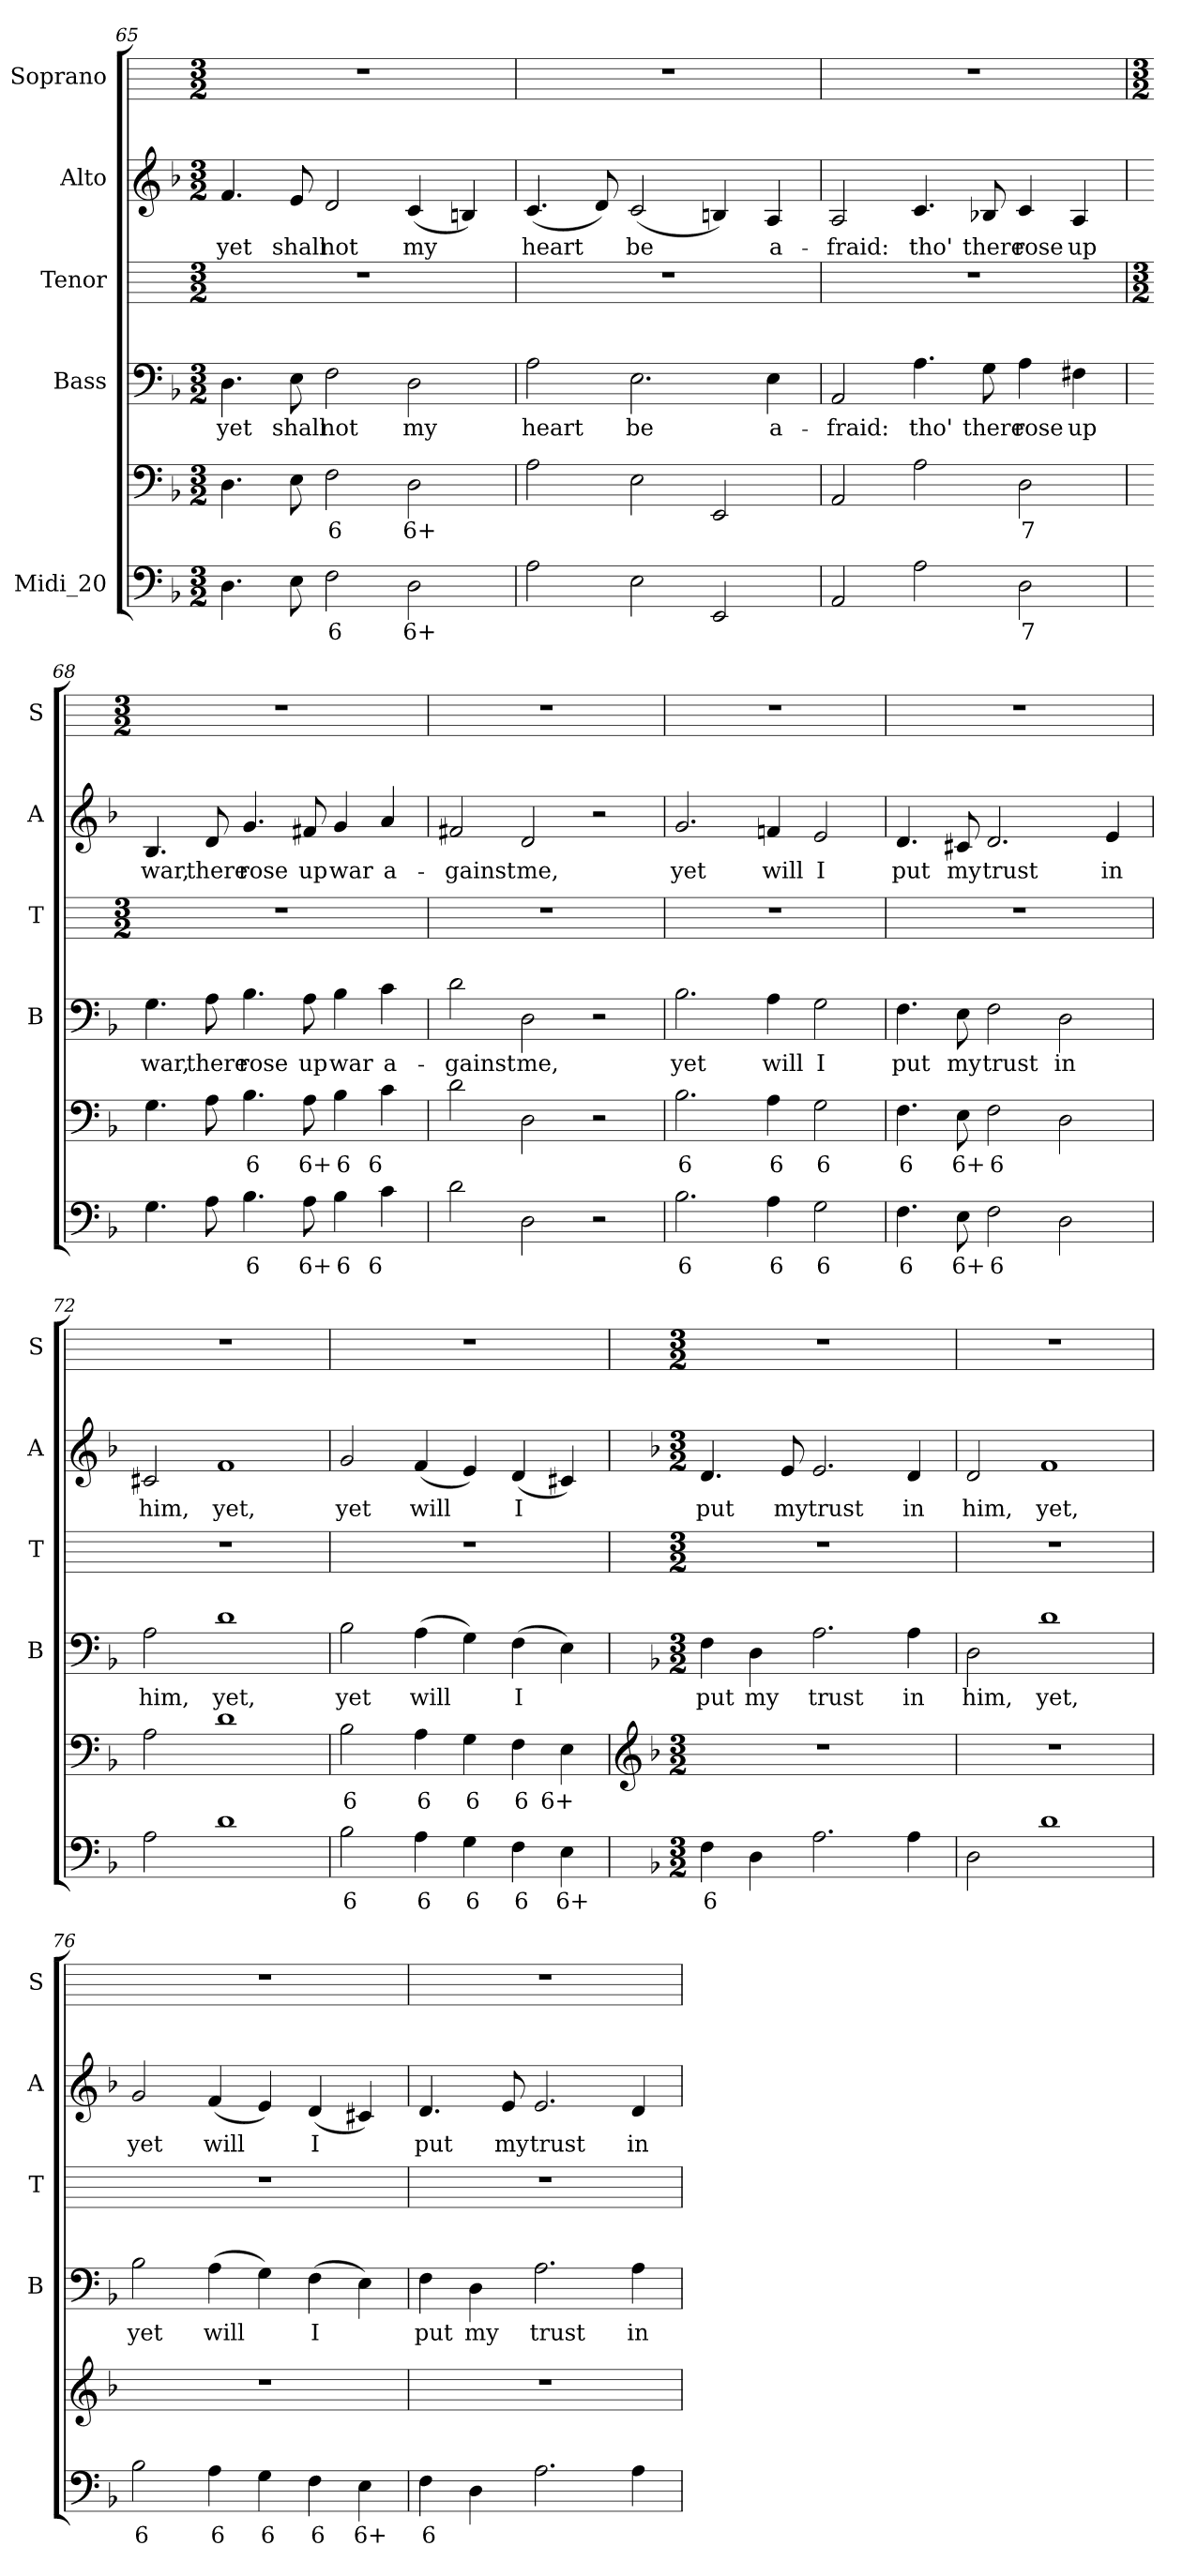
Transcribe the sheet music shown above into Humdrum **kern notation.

**kern	**text	**kern	**text	**kern	**text	**kern	**kern	**text	**kern
*part5	*part5	*part5	*part5	*part4	*part4	*part3	*part2	*part2	*part1
*staff6	*staff6	*staff5	*staff5	*staff4	*staff4	*staff3	*staff2	*staff2	*staff1
*I"Midi_20	*	*	*	*I"Bass	*	*I"Tenor	*I"Alto	*	*I"Soprano
*	*	*	*	*I'B	*	*I'T	*I'A	*	*I'S
*clefF4	*	*clefF4	*	*clefF4	*	*	*clefG2	*	*
*k[b-]	*	*k[b-]	*	*k[b-]	*	*	*k[b-]	*	*
*F:	*	*F:	*	*F:	*	*	*F:	*	*
*M3/2	*	*M3/2	*	*M3/2	*	*M3/2	*M3/2	*	*M3/2
=65	=65	=65	=65	=65	=65	=65	=65	=65	=65
!	!	!	!	!	!LO:LY:b	!	!	!LO:LY:b	!
4.D	.	4.D	.	4.D	yet	1.r	4.f	yet	1.r
!	!	!	!	!	!LO:LY:b	!	!	!LO:LY:b	!
8E	.	8E	.	8E	shall	.	8e	shall	.
!	!LO:LY:b	!	!LO:LY:b	!	!LO:LY:b	!	!	!LO:LY:b	!
2F	6	2F	6	2F	not	.	2d	not	.
!	!LO:LY:b	!	!LO:LY:b	!	!LO:LY:b	!	!	!LO:LY:b	!
2D	6+	2D	6+	2D	my	.	(<4c	my	.
.	.	.	.	.	.	.	4Bn)	.	.
=66	=66	=66	=66	=66	=66	=66	=66	=66	=66
!	!	!	!	!	!LO:LY:b	!	!	!LO:LY:b	!
2A	.	2A	.	2A	heart	1.r	(<4.c	heart	1.r
.	.	.	.	.	.	.	8d)	.	.
!	!	!	!	!	!LO:LY:b	!	!	!LO:LY:b	!
2E	.	2E	.	2.E	be	.	(<2c	be	.
2EE	.	2EE	.	.	.	.	4Bn)	.	.
!	!	!	!	!	!LO:LY:b	!	!	!LO:LY:b	!
.	.	.	.	4E	a-	.	4A	a-	.
=67	=67	=67	=67	=67	=67	=67	=67	=67	=67
!	!	!	!	!	!LO:LY:b	!	!	!LO:LY:b	!
2AA	.	2AA	.	2AA	-fraid:	1.r	2A	-fraid:	1.r
!	!	!	!	!	!LO:LY:b	!	!	!LO:LY:b	!
2A	.	2A	.	4.A	tho'	.	4.c	tho'	.
!	!	!	!	!	!LO:LY:b	!	!	!LO:LY:b	!
.	.	.	.	8G	there	.	8B-X	there	.
!	!LO:LY:b	!	!LO:LY:b	!	!LO:LY:b	!	!	!LO:LY:b	!
2D	7	2D	7	4A	rose	.	4c	rose	.
!	!	!	!	!	!LO:LY:b	!	!	!LO:LY:b	!
.	.	.	.	4F#X	up	.	4A	up	.
!!LO:LB:g=z
=68	=68	=68	=68	=68	=68	=68	=68	=68	=68
*	*	*	*	*	*	*M3/2	*	*	*M3/2
!	!	!	!	!	!LO:LY:b	!	!	!LO:LY:b	!
4.G	.	4.G	.	4.G	war,	1.r	4.B-	war,	1.r
!	!	!	!	!	!LO:LY:b	!	!	!LO:LY:b	!
8A	.	8A	.	8A	there	.	8d	there	.
!	!LO:LY:b	!	!LO:LY:b	!	!LO:LY:b	!	!	!LO:LY:b	!
4.B-	6	4.B-	6	4.B-	rose	.	4.g	rose	.
!	!LO:LY:b	!	!LO:LY:b	!	!LO:LY:b	!	!	!LO:LY:b	!
8A	6+	8A	6+	8A	up	.	8f#X	up	.
!	!LO:LY:b	!	!LO:LY:b	!	!LO:LY:b	!	!	!LO:LY:b	!
4B-	6	4B-	6	4B-	war	.	4g	war	.
!	!LO:LY:b	!	!LO:LY:b	!	!LO:LY:b	!	!	!LO:LY:b	!
4c	6	4c	6	4c	a-	.	4a	a-	.
=69	=69	=69	=69	=69	=69	=69	=69	=69	=69
!	!	!	!	!	!LO:LY:b	!	!	!LO:LY:b	!
2d	.	2d	.	2d	-gainst	1.r	2f#X	-gainst	1.r
!	!	!	!	!	!LO:LY:b	!	!	!LO:LY:b	!
2D	.	2D	.	2D	me,	.	2d	me,	.
2r	.	2r	.	2r	.	.	2r	.	.
=70	=70	=70	=70	=70	=70	=70	=70	=70	=70
!	!LO:LY:b	!	!LO:LY:b	!	!LO:LY:b	!	!	!LO:LY:b	!
2.B-	6	2.B-	6	2.B-	yet	1.r	2.g	yet	1.r
!	!LO:LY:b	!	!LO:LY:b	!	!LO:LY:b	!	!	!LO:LY:b	!
4A	6	4A	6	4A	will	.	4fn	will	.
!	!LO:LY:b	!	!LO:LY:b	!	!LO:LY:b	!	!	!LO:LY:b	!
2G	6	2G	6	2G	I	.	2e	I	.
=71	=71	=71	=71	=71	=71	=71	=71	=71	=71
!	!LO:LY:b	!	!LO:LY:b	!	!LO:LY:b	!	!	!LO:LY:b	!
4.F	6	4.F	6	4.F	put	1.r	4.d	put	1.r
!	!LO:LY:b	!	!LO:LY:b	!	!LO:LY:b	!	!	!LO:LY:b	!
8E	6+	8E	6+	8E	my	.	8c#X	my	.
!	!LO:LY:b	!	!LO:LY:b	!	!LO:LY:b	!	!	!LO:LY:b	!
2F	6	2F	6	2F	trust	.	2.d	trust	.
!	!	!	!	!	!LO:LY:b	!	!	!	!
2D	.	2D	.	2D	in	.	.	.	.
!	!	!	!	!	!	!	!	!LO:LY:b	!
.	.	.	.	.	.	.	4e	in	.
=72	=72	=72	=72	=72	=72	=72	=72	=72	=72
!	!	!	!	!	!LO:LY:b	!	!	!LO:LY:b	!
2A	.	2A	.	2A	him,	1.r	2c#X	him,	1.r
!	!	!	!	!	!LO:LY:b	!	!	!LO:LY:b	!
1d	.	1d	.	1d	yet,	.	1f	yet,	.
=73	=73	=73	=73	=73	=73	=73	=73	=73	=73
!	!LO:LY:b	!	!LO:LY:b	!	!LO:LY:b	!	!	!LO:LY:b	!
2B-	6	2B-	6	2B-	yet	1.r	2g	yet	1.r
!	!LO:LY:b	!	!LO:LY:b	!	!LO:LY:b	!	!	!LO:LY:b	!
4A	6	4A	6	(>4A	will	.	(<4f	will	.
!	!LO:LY:b	!	!LO:LY:b	!	!	!	!	!	!
4G	6	4G	6	4G)	.	.	4e)	.	.
!	!LO:LY:b	!	!LO:LY:b	!	!LO:LY:b	!	!	!LO:LY:b	!
4F	6	4F	6	(>4F	I	.	(<4d	I	.
!	!LO:LY:b	!	!LO:LY:b	!	!	!	!	!	!
4E	6+	4E	6+	4E)	.	.	4c#X)	.	.
!!LO:LB:g=z
=74	=74	=74	=74	=74	=74	=74	=74	=74	=74
*	*	*clefG2	*	*	*	*	*	*	*
*k[b-]	*	*k[b-]	*	*	*	*	*	*	*
*F:	*	*F:	*	*	*	*	*	*	*
*M3/2	*	*M3/2	*	*M3/2	*	*M3/2	*M3/2	*	*M3/2
!	!LO:LY:b	!LO:N:vis=1	!	!	!LO:LY:b	!	!	!LO:LY:b	!
4F	6	1.r	.	4F	put	1.r	4.d	put	1.r
!	!	!	!	!	!LO:LY:b	!	!	!	!
4D	.	.	.	4D	my	.	.	.	.
!	!	!	!	!	!	!	!	!LO:LY:b	!
.	.	.	.	.	.	.	8e	my	.
!	!	!	!	!	!LO:LY:b	!	!	!LO:LY:b	!
2.A	.	.	.	2.A	trust	.	2.e	trust	.
!	!	!	!	!	!LO:LY:b	!	!	!LO:LY:b	!
4A	.	.	.	4A	in	.	4d	in	.
=75	=75	=75	=75	=75	=75	=75	=75	=75	=75
!	!	!LO:N:vis=1	!	!	!LO:LY:b	!	!	!LO:LY:b	!
2D	.	1.r	.	2D	him,	1.r	2d	him,	1.r
!	!	!	!	!	!LO:LY:b	!	!	!LO:LY:b	!
1d	.	.	.	1d	yet,	.	1f	yet,	.
=76	=76	=76	=76	=76	=76	=76	=76	=76	=76
!	!LO:LY:b	!LO:N:vis=1	!	!	!LO:LY:b	!	!	!LO:LY:b	!
2B-	6	1.r	.	2B-	yet	1.r	2g	yet	1.r
!	!LO:LY:b	!	!	!	!LO:LY:b	!	!	!LO:LY:b	!
4A	6	.	.	(>4A	will	.	(<4f	will	.
!	!LO:LY:b	!	!	!	!	!	!	!	!
4G	6	.	.	4G)	.	.	4e)	.	.
!	!LO:LY:b	!	!	!	!LO:LY:b	!	!	!LO:LY:b	!
4F	6	.	.	(>4F	I	.	(<4d	I	.
!	!LO:LY:b	!	!	!	!	!	!	!	!
4E	6+	.	.	4E)	.	.	4c#X)	.	.
=77	=77	=77	=77	=77	=77	=77	=77	=77	=77
!	!LO:LY:b	!LO:N:vis=1	!	!	!LO:LY:b	!	!	!LO:LY:b	!
4F	6	1.r	.	4F	put	1.r	4.d	put	1.r
!	!	!	!	!	!LO:LY:b	!	!	!	!
4D	.	.	.	4D	my	.	.	.	.
!	!	!	!	!	!	!	!	!LO:LY:b	!
.	.	.	.	.	.	.	8e	my	.
!	!	!	!	!	!LO:LY:b	!	!	!LO:LY:b	!
2.A	.	.	.	2.A	trust	.	2.e	trust	.
!	!	!	!	!	!LO:LY:b	!	!	!LO:LY:b	!
4A	.	.	.	4A	in	.	4d	in	.
=	=	=	=	=	=	=	=	=	=
*-	*-	*-	*-	*-	*-	*-	*-	*-	*-
